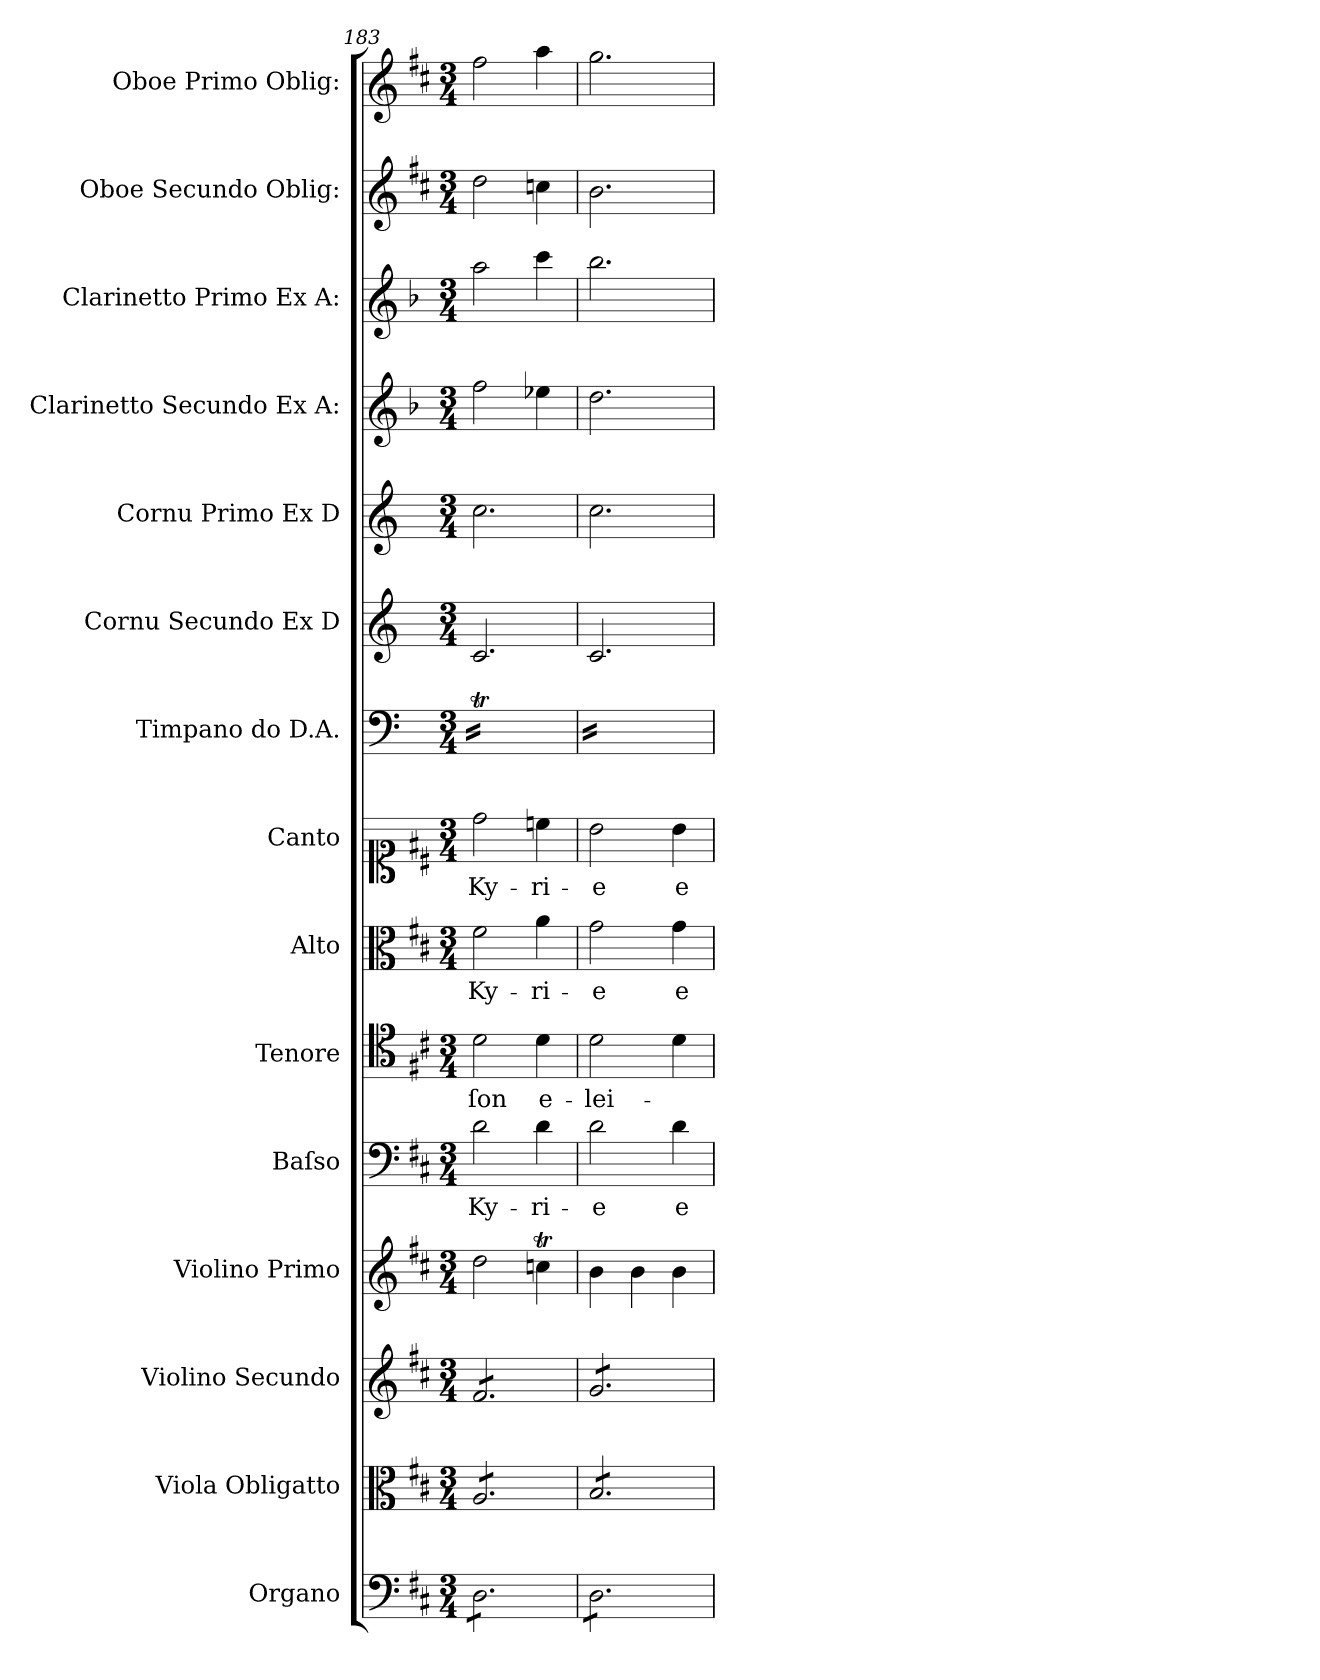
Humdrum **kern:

**kern	**kern	**kern	**kern	**kern	**text	**kern	**text	**kern	**text	**kern	**text	**kern	**kern	**kern	**kern	**kern	**kern	**kern
*part15	*part14	*part13	*part12	*part11	*part11	*part10	*part10	*part9	*part9	*part8	*part8	*part7	*part6	*part5	*part4	*part3	*part2	*part1
*staff15	*staff14	*staff13	*staff12	*staff11	*staff11	*staff10	*staff10	*staff9	*staff9	*staff8	*staff8	*staff7	*staff6	*staff5	*staff4	*staff3	*staff2	*staff1
*I"Organo	*I"Viola Obligatto	*I"Violino Secundo	*I"Violino Primo	*I"Baſso	*	*I"Tenore	*	*I"Alto	*	*I"Canto	*	*I"Timpano do D.A.	*I"Cornu Secundo Ex D	*I"Cornu Primo Ex D	*I"Clarinetto Secundo Ex A:	*I"Clarinetto Primo Ex A:	*I"Oboe Secundo Oblig:	*I"Oboe Primo Oblig:
*I'org	*I'vla obl	*I'vl 2	*I'vl 1	*I'B	*	*I'T	*	*I'A	*	*	*	*I'timp	*	*	*I'cl 2 in A	*I'cl 1 in A	*I'ob 2	*I'ob 1
*clefF4	*clefC3	*clefG2	*clefG2	*clefF4	*	*clefC4	*	*clefC3	*	*clefC1	*	*clefF4	*clefG2	*clefG2	*clefG2	*clefG2	*clefG2	*clefG2
*	*	*	*	*	*	*	*	*	*	*	*	*	*ITrd-1c-2	*ITrd-1c-2	*ITrd2c3	*ITrd2c3	*	*
*k[f#c#]	*k[f#c#]	*k[f#c#]	*k[f#c#]	*k[f#c#]	*	*k[f#c#]	*	*k[f#c#]	*	*k[f#c#]	*	*k[]	*k[f#c#]	*k[f#c#]	*k[f#c#]	*k[f#c#]	*k[f#c#]	*k[f#c#]
*M3/4	*M3/4	*M3/4	*M3/4	*M3/4	*	*M3/4	*	*M3/4	*	*M3/4	*	*M3/4	*M3/4	*M3/4	*M3/4	*M3/4	*M3/4	*M3/4
=183	=183	=183	=183	=183	=183	=183	=183	=183	=183	=183	=183	=183	=183	=183	=183	=183	=183	=183
!	!	!	!	!	!	!	!	!	!	!	!	!LO:TX:a:color=crimson:t=⚠	!	!	!	!	!	!
!	!	!	!	!	!LO:LY:i	!	!	!	!	!	!	!	!	!	!	!	!	!
*tremolo	*	*	*	*	*	*	*	*	*	*	*	*	*	*	*	*	*	*
*	*tremolo	*	*	*	*	*	*	*	*	*	*	*	*	*	*	*	*	*
*	*	*tremolo	*	*	*	*	*	*	*	*	*	*	*	*	*	*	*	*
*	*	*	*	*	*	*	*	*	*	*	*	*tremolo	*	*	*	*	*	*
8D\L	8A/L	8f#/L	2dd\	2d\	Ky-	2d\	-ſon	2f#\	Ky-	2dd\	Ky-	16DT\yyLL	2.d/	2.dd\	2dd\	2ff#\	2dd\	2ff#\
.	.	.	.	.	.	.	.	.	.	.	.	16DT\yy	.	.	.	.	.	.
8D\	8A/	8f#/	.	.	.	.	.	.	.	.	.	16DT\yy	.	.	.	.	.	.
.	.	.	.	.	.	.	.	.	.	.	.	16DT\yy	.	.	.	.	.	.
8D\	8A/	8f#/	.	.	.	.	.	.	.	.	.	16DT\yy	.	.	.	.	.	.
.	.	.	.	.	.	.	.	.	.	.	.	16DT\yy	.	.	.	.	.	.
8D\	8A/	8f#/	.	.	.	.	.	.	.	.	.	16DT\yy	.	.	.	.	.	.
.	.	.	.	.	.	.	.	.	.	.	.	16DT\yy	.	.	.	.	.	.
!	!	!	!	!	!LO:LY:i	!	!	!	!	!	!	!	!	!	!	!	!	!
8D\	8A/	8f#/	4ccnT\	4d\	-ri-	4d\	e-	4a\	-ri-	4ccn\	-ri-	16DT\yy	.	.	4ccn\	4aa\	4ccn\	4aa\
.	.	.	.	.	.	.	.	.	.	.	.	16DT\yy	.	.	.	.	.	.
8D\J	8A/J	8f#/J	.	.	.	.	.	.	.	.	.	16DT\yy	.	.	.	.	.	.
.	.	.	.	.	.	.	.	.	.	.	.	16DT\yyJJ	.	.	.	.	.	.
=184	=184	=184	=184	=184	=184	=184	=184	=184	=184	=184	=184	=184	=184	=184	=184	=184	=184	=184
!	!	!	!	!	!LO:LY:i	!	!	!	!	!	!	!	!	!	!	!	!	!
8D\L	8B/L	8g/L	4b\	2d\	-e	2d\	-lei-	2g\	-e	2b\	-e	16D\yyLL	2.d/	2.dd\	2.b\	2.gg\	2.b\	2.gg\
.	.	.	.	.	.	.	.	.	.	.	.	16D\yy	.	.	.	.	.	.
8D\	8B/	8g/	.	.	.	.	.	.	.	.	.	16D\yy	.	.	.	.	.	.
.	.	.	.	.	.	.	.	.	.	.	.	16D\yy	.	.	.	.	.	.
8D\	8B/	8g/	4b\	.	.	.	.	.	.	.	.	16D\yy	.	.	.	.	.	.
.	.	.	.	.	.	.	.	.	.	.	.	16D\yy	.	.	.	.	.	.
8D\	8B/	8g/	.	.	.	.	.	.	.	.	.	16D\yy	.	.	.	.	.	.
.	.	.	.	.	.	.	.	.	.	.	.	16D\yy	.	.	.	.	.	.
!	!	!	!	!	!LO:LY:i	!	!	!	!	!	!	!	!	!	!	!	!	!
8D\	8B/	8g/	4b\	4d\	e-	4d\	.	4g\	e-	4b\	e-	16D\yy	.	.	.	.	.	.
.	.	.	.	.	.	.	.	.	.	.	.	16D\yy	.	.	.	.	.	.
8D\J	8B/J	8g/J	.	.	.	.	.	.	.	.	.	16D\yy	.	.	.	.	.	.
*	*	*Xtremolo	*	*	*	*	*	*	*	*	*	*	*	*	*	*	*	*
*	*Xtremolo	*	*	*	*	*	*	*	*	*	*	*	*	*	*	*	*	*
*Xtremolo	*	*	*	*	*	*	*	*	*	*	*	*	*	*	*	*	*	*
.	.	.	.	.	.	.	.	.	.	.	.	16D\yyJJ	.	.	.	.	.	.
*	*	*	*	*	*	*	*	*	*	*	*	*Xtremolo	*	*	*	*	*	*
=	=	=	=	=	=	=	=	=	=	=	=	=	=	=	=	=	=	=
*-	*-	*-	*-	*-	*-	*-	*-	*-	*-	*-	*-	*-	*-	*-	*-	*-	*-	*-
